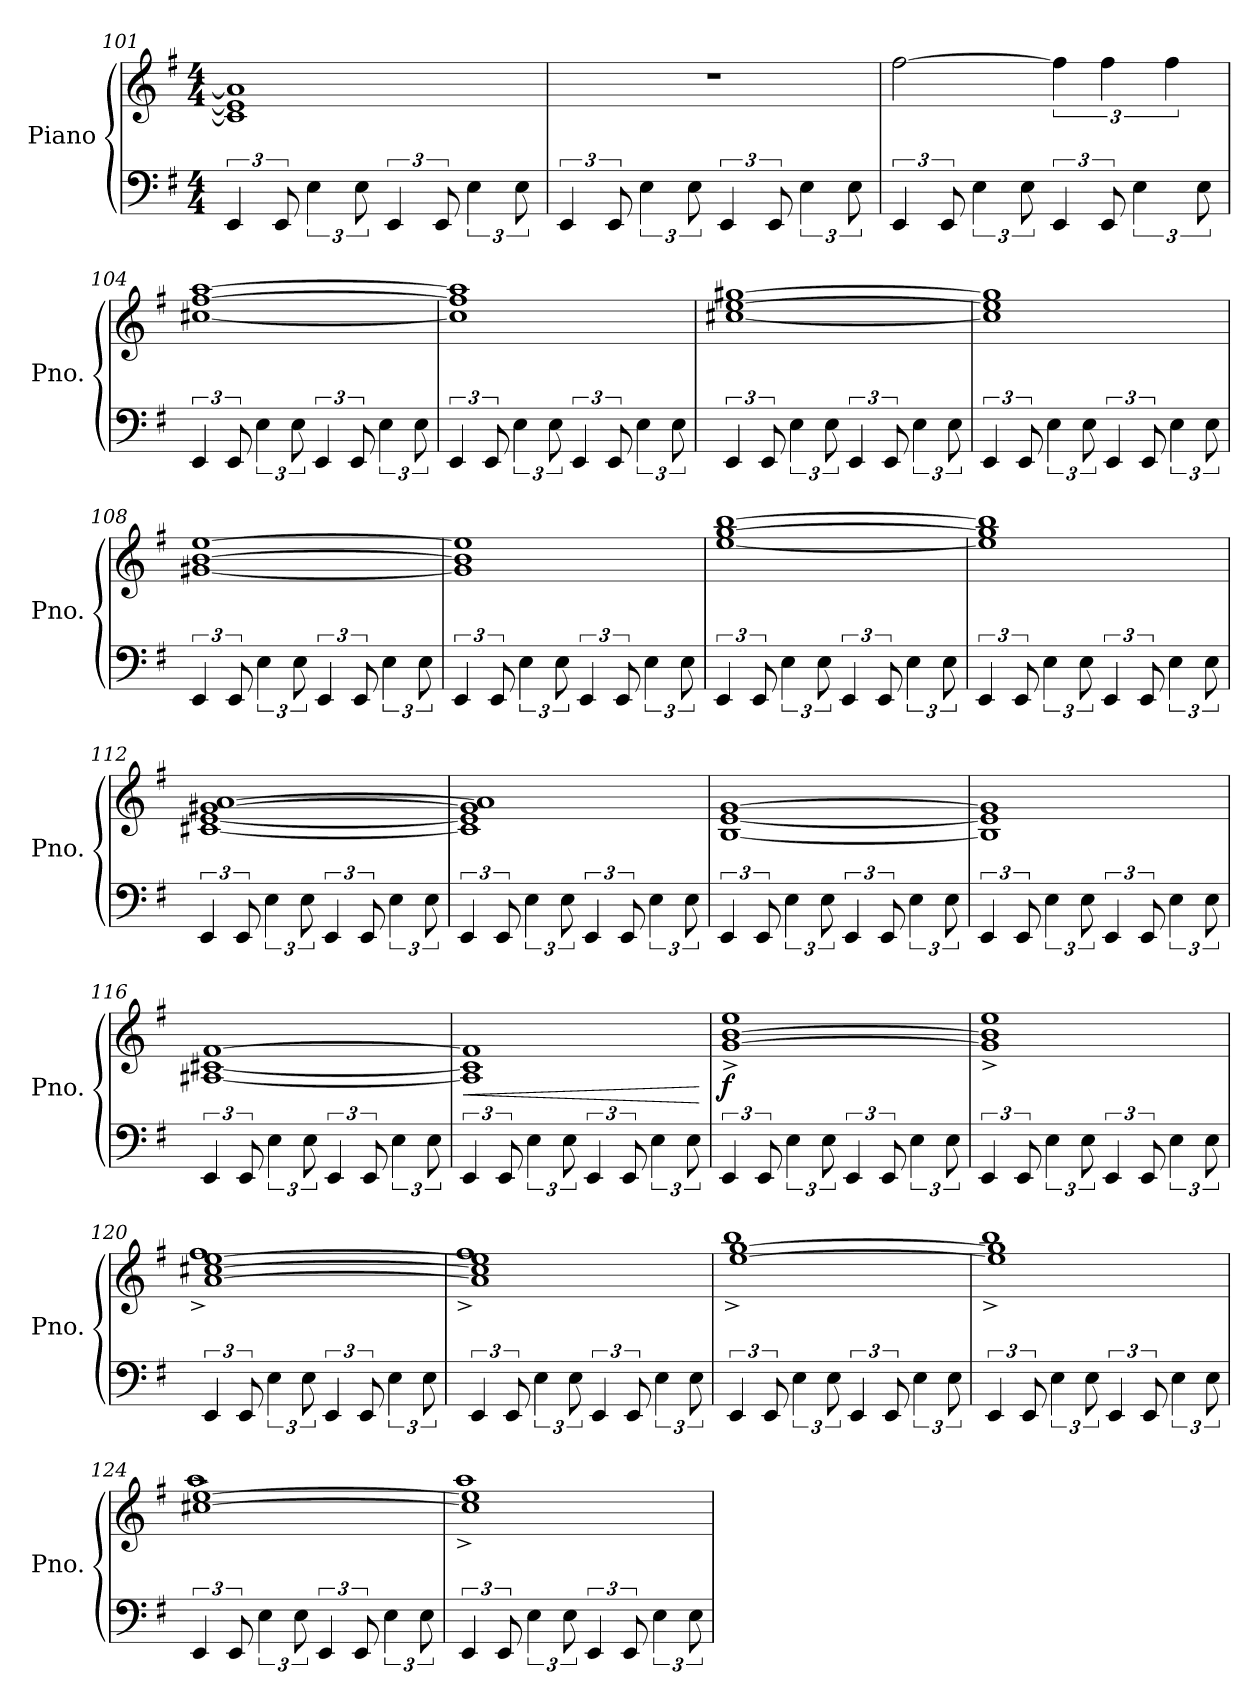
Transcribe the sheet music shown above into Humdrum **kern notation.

**kern	**kern	**dynam
*part1	*part1	*part1
*staff2	*staff1	*staff1/2
*I"Piano	*	*
*I'Pno.	*	*
*clefF4	*clefG2	*
*k[f#]	*k[f#]	*
*M4/4	*M4/4	*
=101	=101	=101
6EE/	1c#] 1e] 1a]	.
12EE/	.	.
6E\	.	.
12E\	.	.
6EE/	.	.
12EE/	.	.
6E\	.	.
12E\	.	.
!!LO:LB:g=z
=102	=102	=102
6EE/	1r	.
12EE/	.	.
6E\	.	.
12E\	.	.
6EE/	.	.
12EE/	.	.
6E\	.	.
12E\	.	.
=103	=103	=103
6EE/	[2ff#\	.
12EE/	.	.
6E\	.	.
12E\	.	.
6EE/	6ff#\]	.
12EE/	6ff#\	.
6E\	.	.
.	6ff#\	.
12E\	.	.
=104	=104	=104
6EE/	[1cc#X [1ff# [1aa	.
12EE/	.	.
6E\	.	.
12E\	.	.
6EE/	.	.
12EE/	.	.
6E\	.	.
12E\	.	.
=105	=105	=105
6EE/	1cc#] 1ff#] 1aa]	.
12EE/	.	.
6E\	.	.
12E\	.	.
6EE/	.	.
12EE/	.	.
6E\	.	.
12E\	.	.
!!LO:LB:g=z
=106	=106	=106
6EE/	[1cc#X [1ee [1gg#X	.
12EE/	.	.
6E\	.	.
12E\	.	.
6EE/	.	.
12EE/	.	.
6E\	.	.
12E\	.	.
=107	=107	=107
6EE/	1cc#] 1ee] 1gg#]	.
12EE/	.	.
6E\	.	.
12E\	.	.
6EE/	.	.
12EE/	.	.
6E\	.	.
12E\	.	.
=108	=108	=108
6EE/	[1g#X [1b [1ee	.
12EE/	.	.
6E\	.	.
12E\	.	.
6EE/	.	.
12EE/	.	.
6E\	.	.
12E\	.	.
=109	=109	=109
6EE/	1g#] 1b] 1ee]	.
12EE/	.	.
6E\	.	.
12E\	.	.
6EE/	.	.
12EE/	.	.
6E\	.	.
12E\	.	.
!!LO:LB:g=z
=110	=110	=110
6EE/	[1ee [1gg [1bb	.
12EE/	.	.
6E\	.	.
12E\	.	.
6EE/	.	.
12EE/	.	.
6E\	.	.
12E\	.	.
=111	=111	=111
6EE/	1ee] 1gg] 1bb]	.
12EE/	.	.
6E\	.	.
12E\	.	.
6EE/	.	.
12EE/	.	.
6E\	.	.
12E\	.	.
=112	=112	=112
6EE/	[1c#X [1e [1g#X [1a	.
12EE/	.	.
6E\	.	.
12E\	.	.
6EE/	.	.
12EE/	.	.
6E\	.	.
12E\	.	.
=113	=113	=113
6EE/	1c#] 1e] 1g#] 1a]	.
12EE/	.	.
6E\	.	.
12E\	.	.
6EE/	.	.
12EE/	.	.
6E\	.	.
12E\	.	.
!!LO:LB:g=z
=114	=114	=114
6EE/	[1B [1e [1g	.
12EE/	.	.
6E\	.	.
12E\	.	.
6EE/	.	.
12EE/	.	.
6E\	.	.
12E\	.	.
=115	=115	=115
6EE/	1B] 1e] 1g]	.
12EE/	.	.
6E\	.	.
12E\	.	.
6EE/	.	.
12EE/	.	.
6E\	.	.
12E\	.	.
=116	=116	=116
6EE/	[1A#X [1c#X [1f#	.
12EE/	.	.
6E\	.	.
12E\	.	.
6EE/	.	.
12EE/	.	.
6E\	.	.
12E\	.	.
=117	=117	=117
!	!	!LO:HP:b
6EE/	1A#] 1c#] 1f#]	<
12EE/	.	.
6E\	.	.
12E\	.	.
6EE/	.	.
12EE/	.	.
6E\	.	.
12E\	.	.
.	.	[
!!LO:PB:g=z
=118	=118	=118
*	*^	*
!	!	!	!LO:DY:b
6EE/	[1g [1b	1ee^	f
12EE/	.	.	.
6E\	.	.	.
12E\	.	.	.
6EE/	.	.	.
12EE/	.	.	.
6E\	.	.	.
12E\	.	.	.
=119	=119	=119	=119
6EE/	1g] 1b]	1ee^	.
12EE/	.	.	.
6E\	.	.	.
12E\	.	.	.
6EE/	.	.	.
12EE/	.	.	.
6E\	.	.	.
12E\	.	.	.
=120	=120	=120	=120
6EE/	[1a [1cc#X [1ee	1ff#^	.
12EE/	.	.	.
6E\	.	.	.
12E\	.	.	.
6EE/	.	.	.
12EE/	.	.	.
6E\	.	.	.
12E\	.	.	.
=121	=121	=121	=121
6EE/	1a] 1cc#] 1ee]	1ff#^	.
12EE/	.	.	.
6E\	.	.	.
12E\	.	.	.
6EE/	.	.	.
12EE/	.	.	.
6E\	.	.	.
12E\	.	.	.
!!LO:LB:g=z	!!
=122	=122	=122	=122
6EE/	[1ee [1gg	1bb^	.
12EE/	.	.	.
6E\	.	.	.
12E\	.	.	.
6EE/	.	.	.
12EE/	.	.	.
6E\	.	.	.
12E\	.	.	.
=123	=123	=123	=123
6EE/	1ee] 1gg]	1bb^	.
12EE/	.	.	.
6E\	.	.	.
12E\	.	.	.
6EE/	.	.	.
12EE/	.	.	.
6E\	.	.	.
12E\	.	.	.
=124	=124	=124	=124
6EE/	[1cc#X^ [1ee^	1aa	.
12EE/	.	.	.
6E\	.	.	.
12E\	.	.	.
6EE/	.	.	.
12EE/	.	.	.
6E\	.	.	.
12E\	.	.	.
=125	=125	=125	=125
6EE/	1cc#] 1ee]	1aa^	.
12EE/	.	.	.
6E\	.	.	.
12E\	.	.	.
6EE/	.	.	.
12EE/	.	.	.
6E\	.	.	.
12E\	.	.	.
*	*v	*v	*
=	=	=
*-	*-	*-
